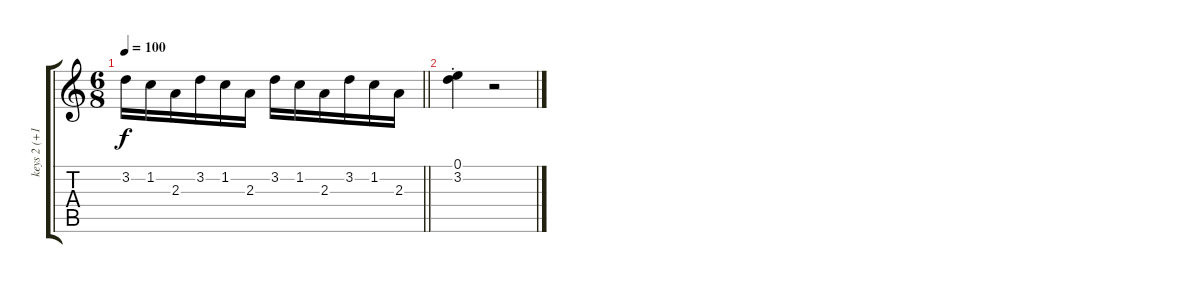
\track ("keys 2 (+12)" "keys 2 (+1") {instrument percussiveorgan}
\staff {score tabs}
\tuning (E5 B4 G4 D4 A3 E3) {hide}
\ts (6 8)
\tempo 100
\clef g2
\barLineRight lightlight
\ks c
3.2.16{dy f} 1.2.16 2.3.16 3.2.16 1.2.16 2.3.16 3.2.16 1.2.16 2.3.16 3.2.16 1.2.16 2.3.16 |
(0.1{st} 3.2{st}).4 r.2
